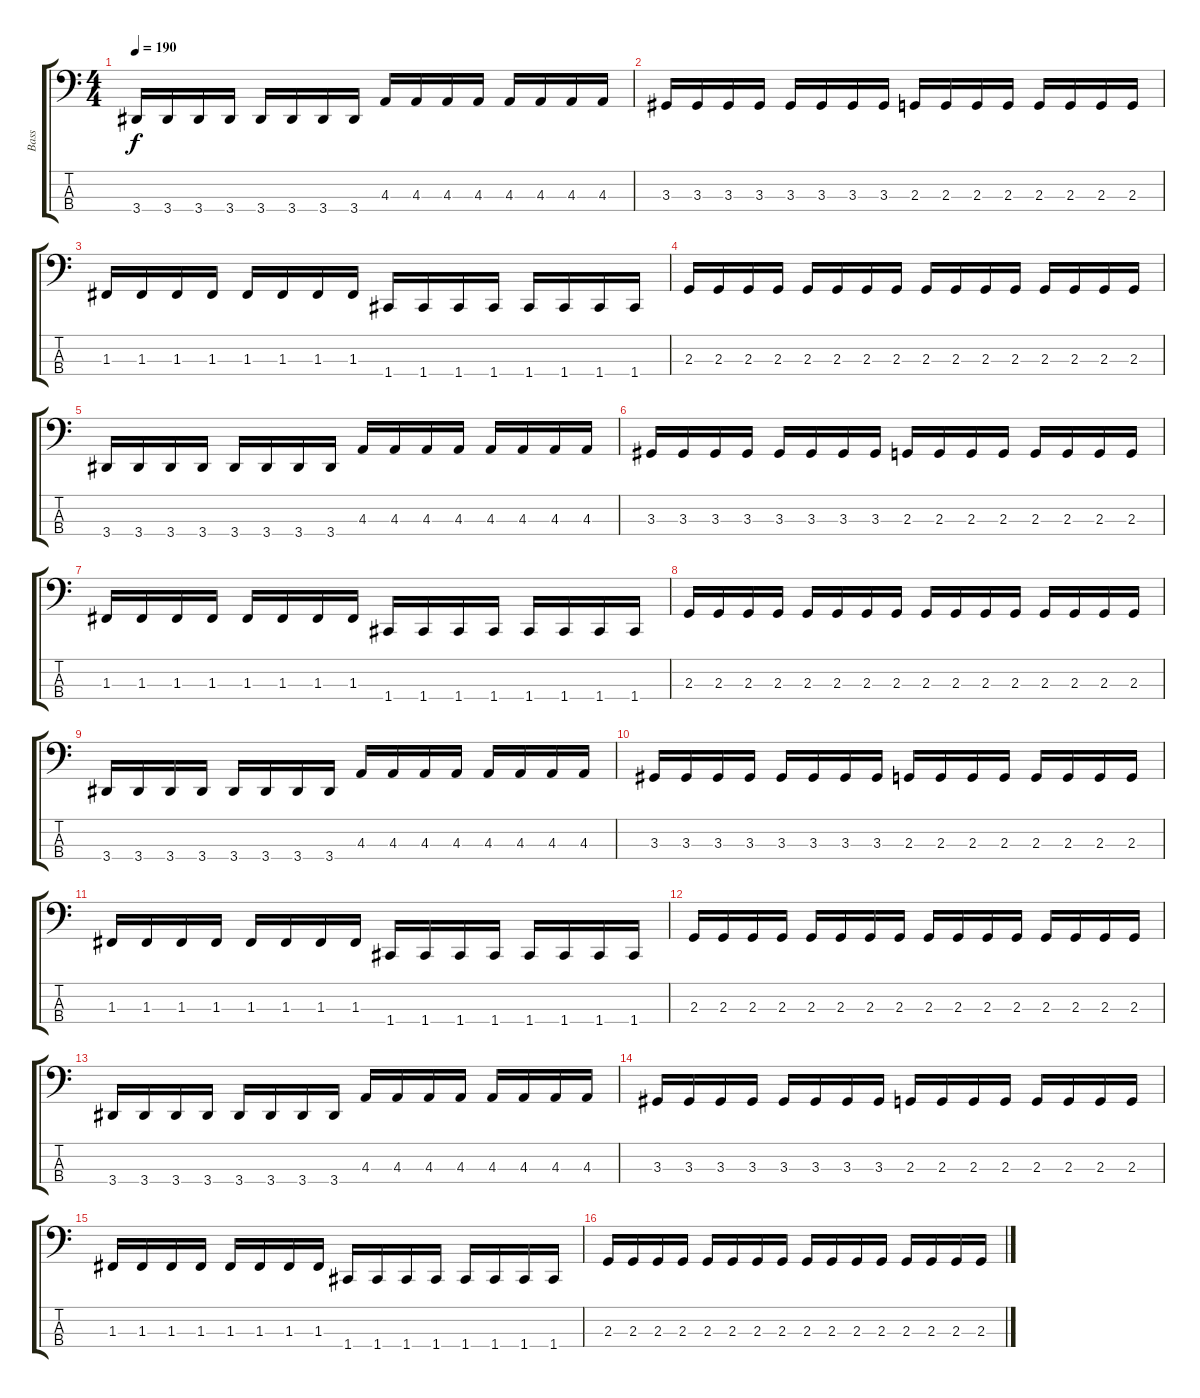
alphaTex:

\track ("Bass" "Bass") {instrument electricbasspick}
\staff {score tabs}
\tuning (Eb2 Bb1 F1 C1) {hide}
\ts (4 4)
\tempo 190
\clef f4
\ks c
3.4.16{dy f} 3.4.16 3.4.16 3.4.16 3.4.16 3.4.16 3.4.16 3.4.16 4.3.16 4.3.16 4.3.16 4.3.16 4.3.16 4.3.16 4.3.16 4.3.16 |
3.3.16 3.3.16 3.3.16 3.3.16 3.3.16 3.3.16 3.3.16 3.3.16 2.3.16 2.3.16 2.3.16 2.3.16 2.3.16 2.3.16 2.3.16 2.3.16 |
1.3.16 1.3.16 1.3.16 1.3.16 1.3.16 1.3.16 1.3.16 1.3.16 1.4.16 1.4.16 1.4.16 1.4.16 1.4.16 1.4.16 1.4.16 1.4.16 |
2.3.16 2.3.16 2.3.16 2.3.16 2.3.16 2.3.16 2.3.16 2.3.16 2.3.16 2.3.16 2.3.16 2.3.16 2.3.16 2.3.16 2.3.16 2.3.16 |
3.4.16 3.4.16 3.4.16 3.4.16 3.4.16 3.4.16 3.4.16 3.4.16 4.3.16 4.3.16 4.3.16 4.3.16 4.3.16 4.3.16 4.3.16 4.3.16 |
3.3.16 3.3.16 3.3.16 3.3.16 3.3.16 3.3.16 3.3.16 3.3.16 2.3.16 2.3.16 2.3.16 2.3.16 2.3.16 2.3.16 2.3.16 2.3.16 |
1.3.16 1.3.16 1.3.16 1.3.16 1.3.16 1.3.16 1.3.16 1.3.16 1.4.16 1.4.16 1.4.16 1.4.16 1.4.16 1.4.16 1.4.16 1.4.16 |
2.3.16 2.3.16 2.3.16 2.3.16 2.3.16 2.3.16 2.3.16 2.3.16 2.3.16 2.3.16 2.3.16 2.3.16 2.3.16 2.3.16 2.3.16 2.3.16 |
3.4.16 3.4.16 3.4.16 3.4.16 3.4.16 3.4.16 3.4.16 3.4.16 4.3.16 4.3.16 4.3.16 4.3.16 4.3.16 4.3.16 4.3.16 4.3.16 |
3.3.16 3.3.16 3.3.16 3.3.16 3.3.16 3.3.16 3.3.16 3.3.16 2.3.16 2.3.16 2.3.16 2.3.16 2.3.16 2.3.16 2.3.16 2.3.16 |
1.3.16 1.3.16 1.3.16 1.3.16 1.3.16 1.3.16 1.3.16 1.3.16 1.4.16 1.4.16 1.4.16 1.4.16 1.4.16 1.4.16 1.4.16 1.4.16 |
2.3.16 2.3.16 2.3.16 2.3.16 2.3.16 2.3.16 2.3.16 2.3.16 2.3.16 2.3.16 2.3.16 2.3.16 2.3.16 2.3.16 2.3.16 2.3.16 |
3.4.16 3.4.16 3.4.16 3.4.16 3.4.16 3.4.16 3.4.16 3.4.16 4.3.16 4.3.16 4.3.16 4.3.16 4.3.16 4.3.16 4.3.16 4.3.16 |
3.3.16 3.3.16 3.3.16 3.3.16 3.3.16 3.3.16 3.3.16 3.3.16 2.3.16 2.3.16 2.3.16 2.3.16 2.3.16 2.3.16 2.3.16 2.3.16 |
1.3.16 1.3.16 1.3.16 1.3.16 1.3.16 1.3.16 1.3.16 1.3.16 1.4.16 1.4.16 1.4.16 1.4.16 1.4.16 1.4.16 1.4.16 1.4.16 |
2.3.16 2.3.16 2.3.16 2.3.16 2.3.16 2.3.16 2.3.16 2.3.16 2.3.16 2.3.16 2.3.16 2.3.16 2.3.16 2.3.16 2.3.16 2.3.16
